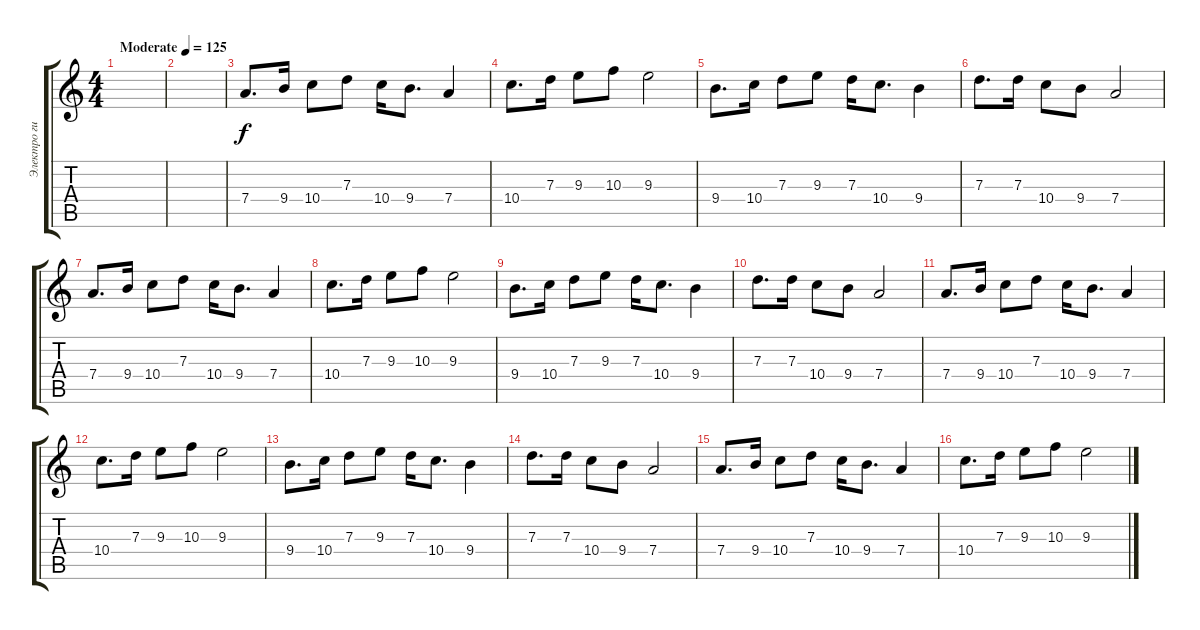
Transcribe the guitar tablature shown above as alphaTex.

\track ("Электро гитара" "Электро ги") {instrument distortionguitar}
\staff {score tabs}
\tuning (E4 B3 G3 D3 A2 E2) {hide}
\ts (4 4)
\tempo (125 "Moderate")
\clef g2
\ks c
|
|
7.4.8{d} 9.4.16 10.4.8 7.3.8 10.4.16 9.4.8{d} 7.4.4 |
10.4.8{d} 7.3.16 9.3.8 10.3.8 9.3.2 |
9.4.8{d} 10.4.16 7.3.8 9.3.8 7.3.16 10.4.8{d} 9.4.4 |
7.3.8{d} 7.3.16 10.4.8 9.4.8 7.4.2 |
7.4.8{d} 9.4.16 10.4.8 7.3.8 10.4.16 9.4.8{d} 7.4.4 |
10.4.8{d} 7.3.16 9.3.8 10.3.8 9.3.2 |
9.4.8{d} 10.4.16 7.3.8 9.3.8 7.3.16 10.4.8{d} 9.4.4 |
7.3.8{d} 7.3.16 10.4.8 9.4.8 7.4.2 |
7.4.8{d} 9.4.16 10.4.8 7.3.8 10.4.16 9.4.8{d} 7.4.4 |
10.4.8{d} 7.3.16 9.3.8 10.3.8 9.3.2 |
9.4.8{d} 10.4.16 7.3.8 9.3.8 7.3.16 10.4.8{d} 9.4.4 |
7.3.8{d} 7.3.16 10.4.8 9.4.8 7.4.2 |
7.4.8{d} 9.4.16 10.4.8 7.3.8 10.4.16 9.4.8{d} 7.4.4 |
10.4.8{d} 7.3.16 9.3.8 10.3.8 9.3.2
